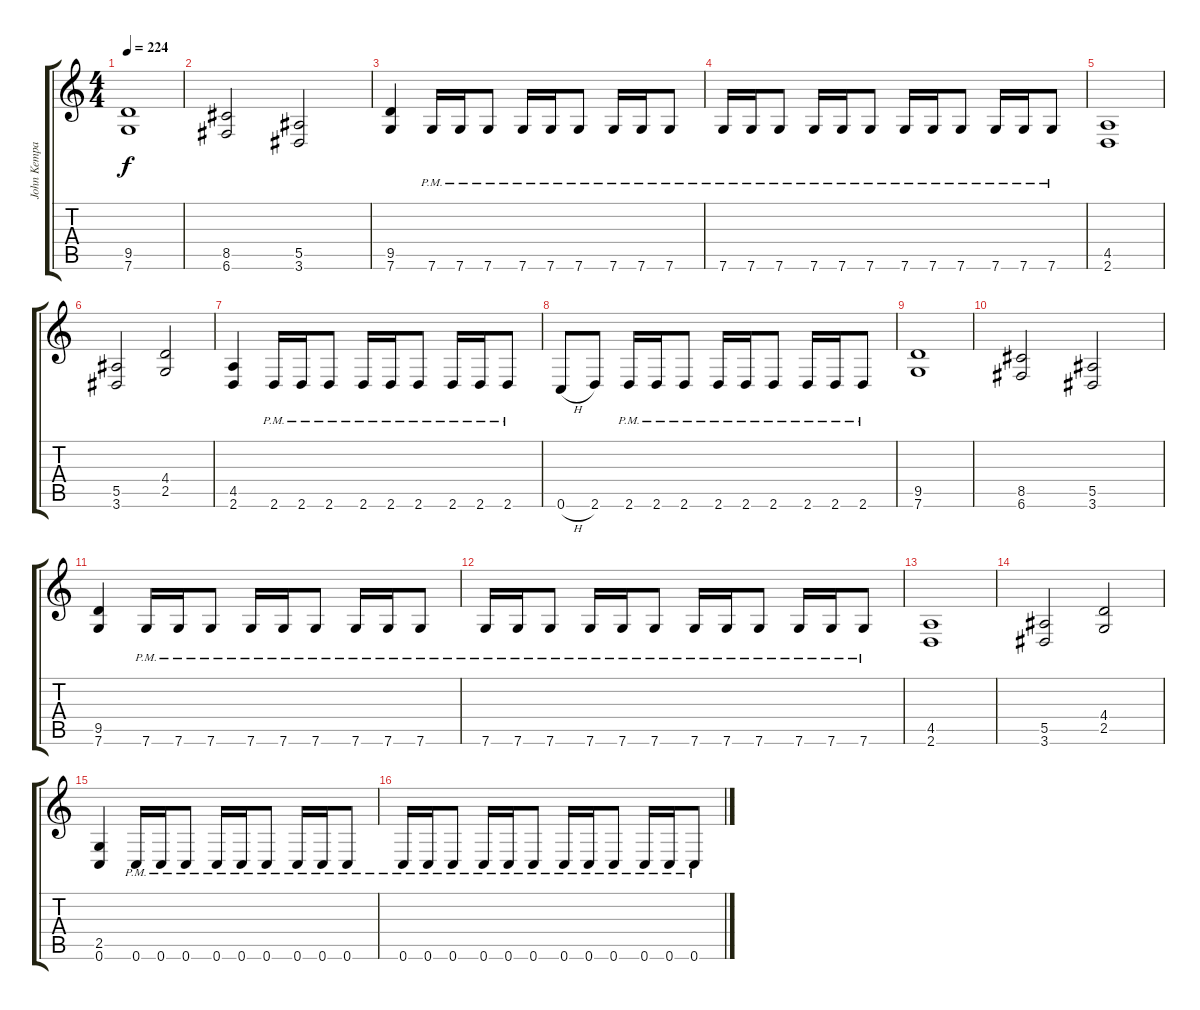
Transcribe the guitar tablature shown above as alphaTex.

\track ("John Kempainen (Harmonizer)" "John Kempa") {instrument acousticguitarsteel}
\staff {score tabs}
\tuning (C4 G3 Eb3 Bb2 F2 C2) {hide}
\ts (4 4)
\tempo 224
\clef g2
\ks c
(9.5 7.6).1{dy f balance 0} |
(8.5 6.6).2 (5.5 3.6).2 |
(9.5 7.6).4 7.6{pm}.16 7.6{pm}.16 7.6{pm}.8 7.6{pm}.16 7.6{pm}.16 7.6{pm}.8 7.6{pm}.16 7.6{pm}.16 7.6{pm}.8 |
7.6{pm}.16 7.6{pm}.16 7.6{pm}.8 7.6{pm}.16 7.6{pm}.16 7.6{pm}.8 7.6{pm}.16 7.6{pm}.16 7.6{pm}.8 7.6{pm}.16 7.6{pm}.16 7.6{pm}.8 |
(4.5 2.6).1 |
(5.5 3.6).2 (4.4 2.5).2 |
(4.5 2.6).4 2.6{pm}.16 2.6{pm}.16 2.6{pm}.8 2.6{pm}.16 2.6{pm}.16 2.6{pm}.8 2.6{pm}.16 2.6{pm}.16 2.6{pm}.8 |
0.6{h}.8 2.6.8 2.6{pm}.16 2.6{pm}.16 2.6{pm}.8 2.6{pm}.16 2.6{pm}.16 2.6{pm}.8 2.6{pm}.16 2.6{pm}.16 2.6{pm}.8 |
(9.5 7.6).1 |
(8.5 6.6).2 (5.5 3.6).2 |
(9.5 7.6).4 7.6{pm}.16 7.6{pm}.16 7.6{pm}.8 7.6{pm}.16 7.6{pm}.16 7.6{pm}.8 7.6{pm}.16 7.6{pm}.16 7.6{pm}.8 |
7.6{pm}.16 7.6{pm}.16 7.6{pm}.8 7.6{pm}.16 7.6{pm}.16 7.6{pm}.8 7.6{pm}.16 7.6{pm}.16 7.6{pm}.8 7.6{pm}.16 7.6{pm}.16 7.6{pm}.8 |
(4.5 2.6).1 |
(5.5 3.6).2 (4.4 2.5).2 |
(2.5 0.6).4 0.6{pm}.16 0.6{pm}.16 0.6{pm}.8 0.6{pm}.16 0.6{pm}.16 0.6{pm}.8 0.6{pm}.16 0.6{pm}.16 0.6{pm}.8 |
0.6{pm}.16 0.6{pm}.16 0.6{pm}.8 0.6{pm}.16 0.6{pm}.16 0.6{pm}.8 0.6{pm}.16 0.6{pm}.16 0.6{pm}.8 0.6{pm}.16 0.6{pm}.16 0.6{pm}.8
